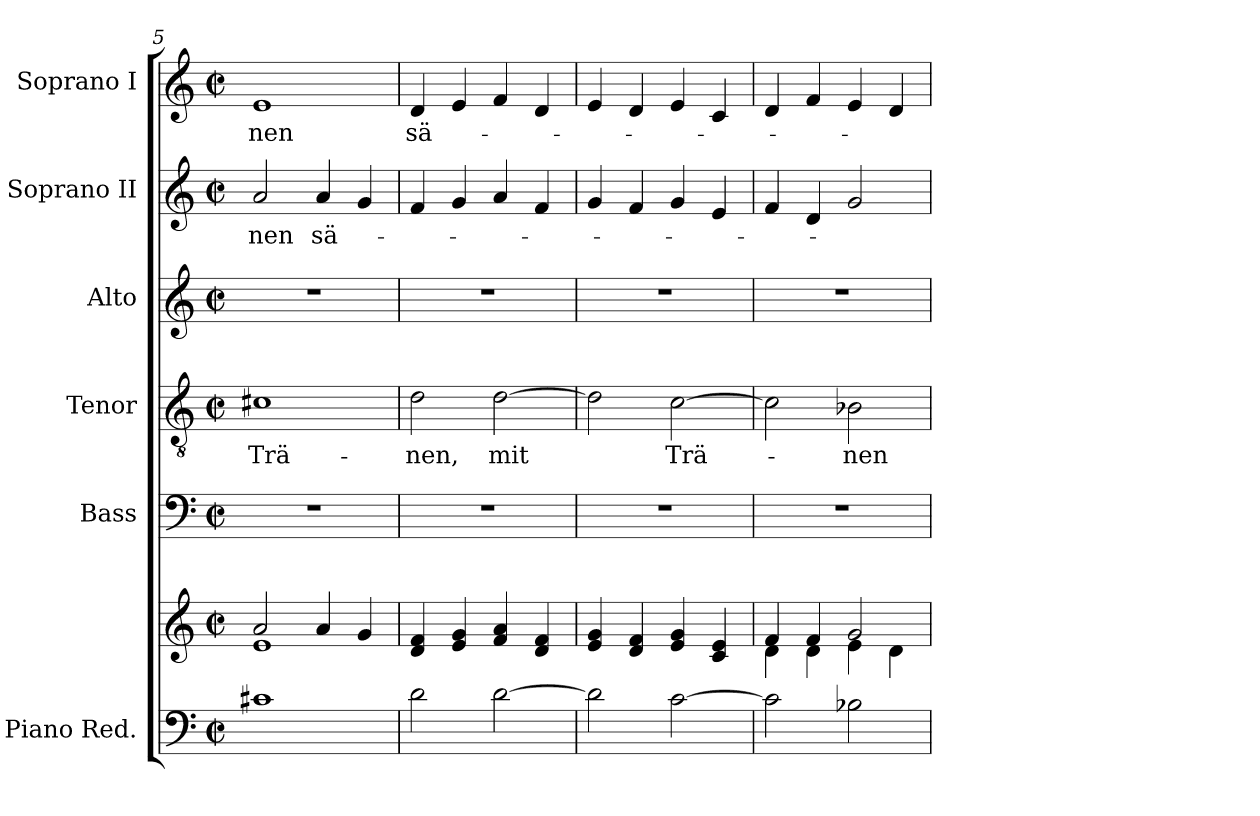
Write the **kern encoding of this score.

**kern	**kern	**kern	**kern	**text	**kern	**kern	**text	**kern	**text
*part6	*part6	*part5	*part4	*part4	*part3	*part2	*part2	*part1	*part1
*staff7	*staff6	*staff5	*staff4	*staff4	*staff3	*staff2	*staff2	*staff1	*staff1
*I"Piano Red.	*	*I"Bass	*I"Tenor	*	*I"Alto	*I"Soprano II	*	*I"Soprano I	*
*	*	*I'B	*I'T	*	*I'A	*I'S II	*	*I'S I	*
*clefF4	*clefG2	*clefF4	*clefGv2	*	*clefG2	*clefG2	*	*clefG2	*
*	*	*ITrd7c12	*ITrd7c12	*	*	*	*	*	*
*k[]	*k[]	*k[]	*k[]	*	*k[]	*k[]	*	*k[]	*
*C:	*C:	*C:	*C:	*	*C:	*C:	*	*C:	*
*M2/2	*M2/2	*M2/2	*M2/2	*	*M2/2	*M2/2	*	*M2/2	*
*met(c|)	*met(c|)	*met(c|)	*met(c|)	*	*met(c|)	*met(c|)	*	*met(c|)	*
=5	=5	=5	=5	=5	=5	=5	=5	=5	=5
*	*^	*	*	*	*	*	*	*	*
!	!	!	!	!	!LO:LY:b:color=#000000	!	!	!	!	!
!	!	!	!	!	!	!	!	!LO:LY:b:color=#000000	!	!
!	!	!	!	!	!	!	!	!	!	!LO:LY:b:color=#000000
1c#Xi	2ai/	1ei	1r	1C#Xi	Trä-	1r	2ai/	-nen	1ei	-nen
!	!	!	!	!	!	!	!	!LO:LY:b:color=#000000	!	!
.	4ai/	.	.	.	.	.	4ai/	sä-	.	.
.	4gi/	.	.	.	.	.	4gi/	.	.	.
*	*v	*v	*	*	*	*	*	*	*	*
=6	=6	=6	=6	=6	=6	=6	=6	=6	=6
!	!	!	!	!LO:LY:b:color=#000000	!	!	!	!	!
!	!	!	!	!	!	!	!	!	!LO:LY:b:color=#000000
2di\	4di/ 4fi	1r	2Di\	-nen,	1r	4fi/	.	4di/	sä-
.	4ei/ 4gi	.	.	.	.	4gi/	.	4ei/	.
!	!	!	!	!LO:LY:b:color=#000000	!	!	!	!	!
[>2di\	4fi/ 4ai	.	[>2Di\	mit	.	4ai/	.	4fi/	.
.	4di/ 4fi	.	.	.	.	4fi/	.	4di/	.
=7	=7	=7	=7	=7	=7	=7	=7	=7	=7
2di\]	4ei/ 4gi	1r	2Di\]	.	1r	4gi/	.	4ei/	.
.	4di/ 4fi	.	.	.	.	4fi/	.	4di/	.
!	!	!	!	!LO:LY:b:color=#000000	!	!	!	!	!
[>2ci\	4ei/ 4gi	.	[>2Ci\	Trä-	.	4gi/	.	4ei/	.
.	4ci/ 4ei	.	.	.	.	4ei/	.	4ci/	.
!!LO:LB:g=z
=8	=8	=8	=8	=8	=8	=8	=8	=8	=8
*	*^	*	*	*	*	*	*	*	*
2ci\]	4fi/	4di\	1r	2Ci\]	.	1r	4fi/	.	4di/	.
.	4fi/	4di\	.	.	.	.	4di/	.	4fi/	.
!	!	!	!	!	!LO:LY:b:color=#000000	!	!	!	!	!
2B-Xi\	2gi/	4ei\	.	2BB-Xi\	-nen	.	2gi/	.	4ei/	.
.	.	4di\	.	.	.	.	.	.	4di/	.
*	*v	*v	*	*	*	*	*	*	*	*
=	=	=	=	=	=	=	=	=	=
*-	*-	*-	*-	*-	*-	*-	*-	*-	*-
